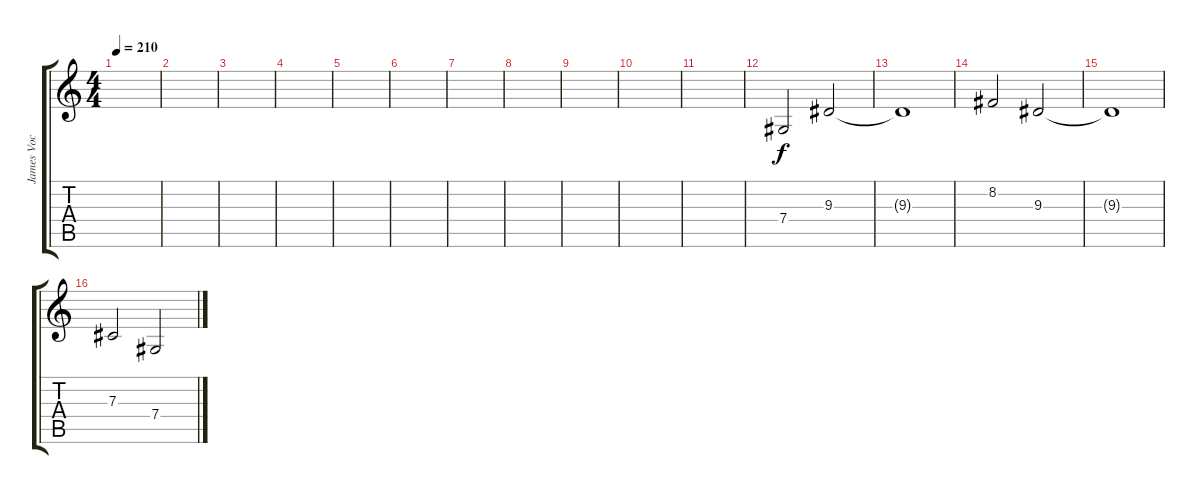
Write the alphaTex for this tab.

\track ("James Voc" "James Voc") {instrument choiraahs}
\staff {score tabs}
\tuning (Eb4 Bb3 Gb3 Db3 Ab2 Eb2) {hide}
\ts (4 4)
\tempo 210
\clef g2
\ks c
|
|
|
|
|
|
|
|
|
|
|
7.4.2 9.3.2 |
9.3{t}.1 |
8.2.2 9.3.2 |
9.3{t}.1 |
7.3.2 7.4.2
